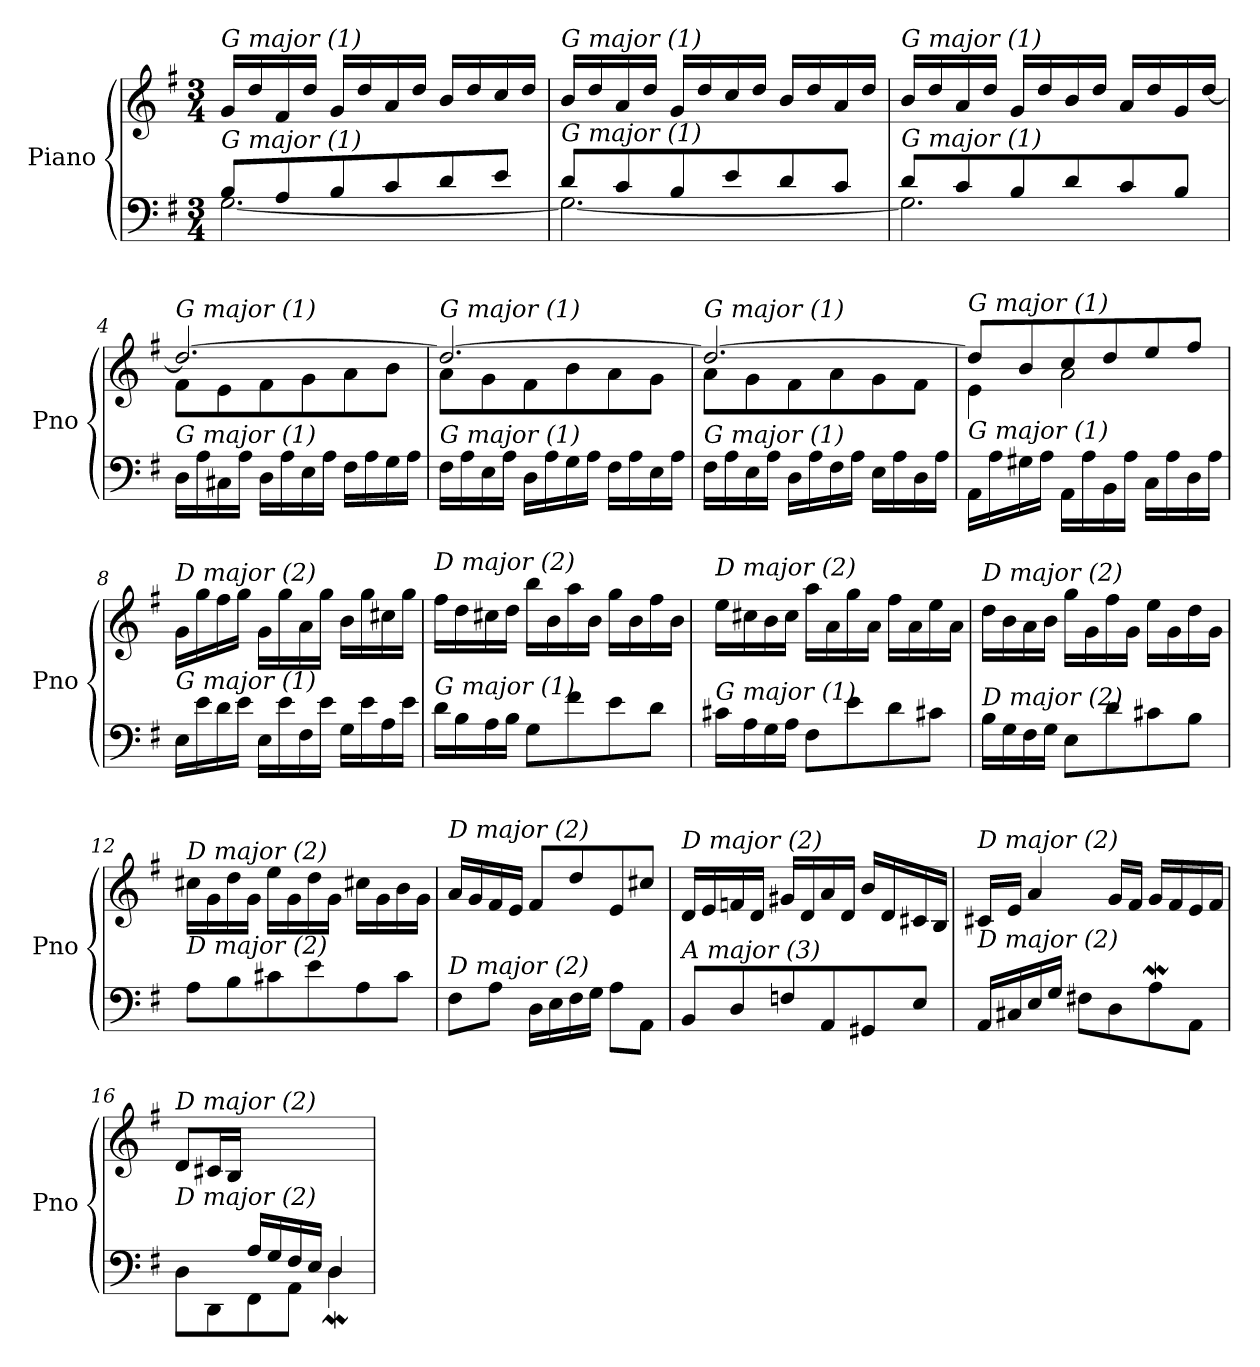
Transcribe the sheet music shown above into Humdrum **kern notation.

**kern	**kern
*part1	*part1
*staff2	*staff1
*I"Piano	*
*I'Pno	*
*clefF4	*clefG2
*k[f#]	*k[f#]
*M3/4	*M3/4
=1	=1
*^	*
!	!	!LO:TX:i:t=G major (1)
!LO:TX:i:t=G major (1)	!	!
8B/L	[2.G\	16g/LL
.	.	16dd/
8A/	.	16f#/
.	.	16dd/JJ
8B/	.	16g/LL
.	.	16dd/
8c/	.	16a/
.	.	16dd/JJ
8d/	.	16b/LL
.	.	16dd/
8e/J	.	16cc/
.	.	16dd/JJ
=2	=2	=2
!	!	!LO:TX:i:t=G major (1)
!LO:TX:i:t=G major (1)	!	!
8d/L	2.G\_	16b/LL
.	.	16dd/
8c/	.	16a/
.	.	16dd/JJ
8B/	.	16g/LL
.	.	16dd/
8e/	.	16cc/
.	.	16dd/JJ
8d/	.	16b/LL
.	.	16dd/
8c/J	.	16a/
.	.	16dd/JJ
=3	=3	=3
!	!	!LO:TX:i:t=G major (1)
!LO:TX:i:t=G major (1)	!	!
8d/L	2.G\]	16b/LL
.	.	16dd/
8c/	.	16a/
.	.	16dd/JJ
8B/	.	16g/LL
.	.	16dd/
8d/	.	16b/
.	.	16dd/JJ
8c/	.	16a/LL
.	.	16dd/
8B/J	.	16g/
.	.	[16dd/JJ
*v	*v	*
=4	=4
*	*^
!	!LO:TX:i:t=G major (1)	!
!LO:TX:i:t=G major (1)	!	!
16D\LL	2.dd/_	8f#\L
16A\	.	.
16C#X\	.	8e\
16A\JJ	.	.
16D\LL	.	8f#\
16A\	.	.
16E\	.	8g\
16A\JJ	.	.
16F#\LL	.	8a\
16A\	.	.
16G\	.	8b\J
16A\JJ	.	.
!!LO:LB:g=z	!!
=5	=5	=5
!	!LO:TX:i:t=G major (1)	!
!LO:TX:i:t=G major (1)	!	!
16F#\LL	2.dd/_	8a\L
16A\	.	.
16E\	.	8g\
16A\JJ	.	.
16D\LL	.	8f#\
16A\	.	.
16G\	.	8b\
16A\JJ	.	.
16F#\LL	.	8a\
16A\	.	.
16E\	.	8g\J
16A\JJ	.	.
=6	=6	=6
!	!LO:TX:i:t=G major (1)	!
!LO:TX:i:t=G major (1)	!	!
16F#\LL	2.dd/_	8a\L
16A\	.	.
16E\	.	8g\
16A\JJ	.	.
16D\LL	.	8f#\
16A\	.	.
16F#\	.	8a\
16A\JJ	.	.
16E\LL	.	8g\
16A\	.	.
16D\	.	8f#\J
16A\JJ	.	.
=7	=7	=7
!	!LO:TX:i:t=G major (1)	!
!LO:TX:i:t=G major (1)	!	!
16AA\LL	8dd/L]	4e\
16A\	.	.
16G#X\	8b/	.
16A\JJ	.	.
16AA\LL	8cc/	2a\
16A\	.	.
16BB\	8dd/	.
16A\JJ	.	.
16C\LL	8ee/	.
16A\	.	.
16D\	8ff#/J	.
16A\JJ	.	.
*	*v	*v
=8	=8
!	!LO:TX:i:t=D major (2)
!LO:TX:i:t=G major (1)	!
16E\LL	16g\LL
16e\	16gg\
16d\	16ff#\
16e\JJ	16gg\JJ
16E\LL	16g\LL
16e\	16gg\
16F#\	16a\
16e\JJ	16gg\JJ
16G\LL	16b\LL
16e\	16gg\
16A\	16cc#X\
16e\JJ	16gg\JJ
!!LO:LB:g=z
=9	=9
!	!LO:TX:i:t=D major (2)
!LO:TX:i:t=G major (1)	!
16d\LL	16ff#\LL
16B\	16dd\
16A\	16cc#X\
16B\JJ	16dd\JJ
8G\L	16bb\LL
.	16b\
8f#\	16aa\
.	16b\JJ
8e\	16gg\LL
.	16b\
8d\J	16ff#\
.	16b\JJ
=10	=10
!	!LO:TX:i:t=D major (2)
!LO:TX:i:t=G major (1)	!
16c#X\LL	16ee\LL
16A\	16cc#X\
16G\	16b\
16A\JJ	16cc#\JJ
8F#\L	16aa\LL
.	16a\
8e\	16gg\
.	16a\JJ
8d\	16ff#\LL
.	16a\
8c#X\J	16ee\
.	16a\JJ
=11	=11
!	!LO:TX:i:t=D major (2)
!LO:TX:i:t=D major (2)	!
16B\LL	16dd\LL
16G\	16b\
16F#\	16a\
16G\JJ	16b\JJ
8E\L	16gg\LL
.	16g\
8d\	16ff#\
.	16g\JJ
8c#X\	16ee\LL
.	16g\
8B\J	16dd\
.	16g\JJ
=12	=12
!	!LO:TX:i:t=D major (2)
!LO:TX:i:t=D major (2)	!
8A\L	16cc#X\LL
.	16g\
8B\	16dd\
.	16g\JJ
8c#X\	16ee\LL
.	16g\
8e\	16dd\
.	16g\JJ
8A\	16cc#X\LL
.	16g\
8c#\J	16b\
.	16g\JJ
!!LO:LB:g=z
=13	=13
!	!LO:TX:i:t=D major (2)
!LO:TX:i:t=D major (2)	!
8F#\L	16a/LL
.	16g/
8A\J	16f#/
.	16e/JJ
16D\LL	8f#/L
16E\	.
16F#\	8dd/
16G\JJ	.
8A\L	8e/
8AA\J	8cc#X/J
=14	=14
!	!LO:TX:i:t=D major (2)
!LO:TX:i:t=A major (3)	!
8BB/L	16d/LL
.	16e/
8D/	16fn/
.	16d/JJ
8Fn/	16g#X/LL
.	16d/
8AA/	16a/
.	16d/JJ
8GG#X/	16b/LL
.	16d/
8E/J	16c#X/
.	16B/JJ
=15	=15
!	!LO:TX:i:t=D major (2)
!LO:TX:i:t=D major (2)	!
16AA/LL	16c#X/LL
16C#X/	16e/JJ
16E/	4a/
16G/JJ	.
8F#X\L	.
8D\	16g/LL
.	16f#/JJ
8AW\	16g/LL
.	16f#/
8AA\J	16e/
.	16f#/JJ
=16	=16
*^	*
!	!	!LO:TX:i:t=D major (2)
!LO:TX:i:t=D major (2)	!	!
4ryy	8D\L	8d/L
.	8DD\	16c#X/L
.	.	16B/JJ
16A/LL	8FF#\	2ryy
16G/	.	.
16F#/	8AA\J	.
16E/JJ	.	.
4D/	4DW\	.
*v	*v	*
=	=
*-	*-
